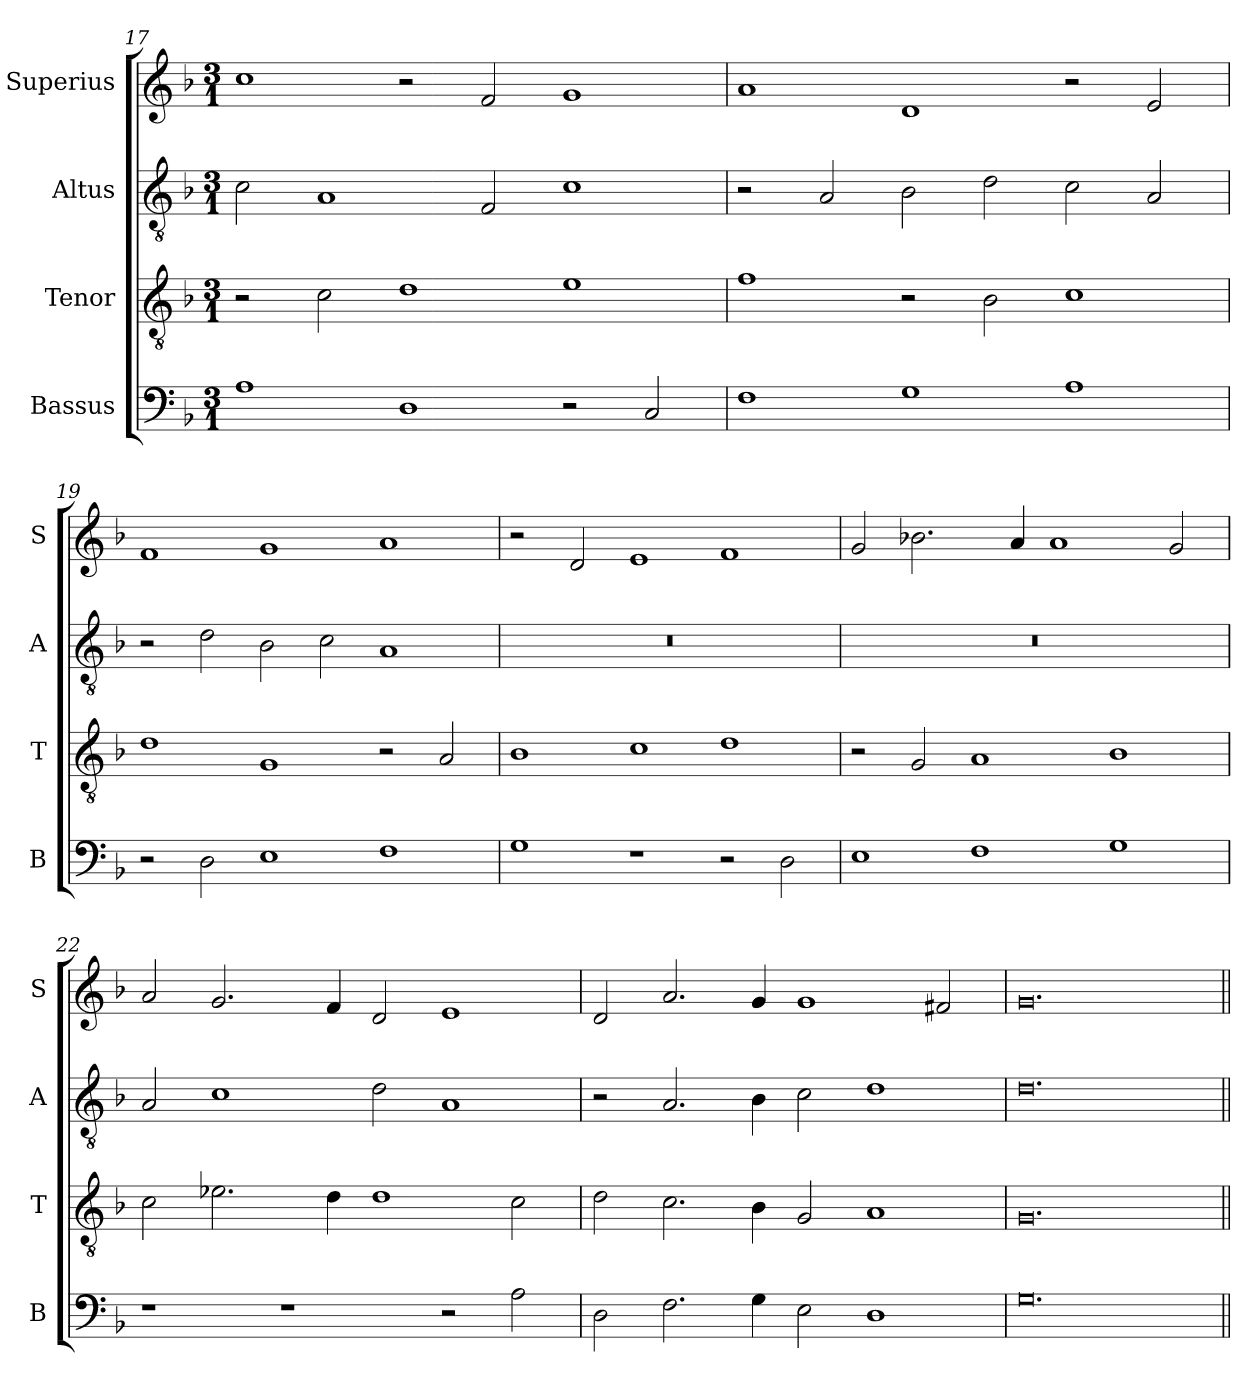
**kern	**kern	**kern	**kern
*part4	*part3	*part2	*part1
*staff4	*staff3	*staff2	*staff1
*I"Bassus	*I"Tenor	*I"Altus	*I"Superius
*I'B	*I'T	*I'A	*I'S
*clefF4	*clefGv2	*clefGv2	*clefG2
*k[b-]	*k[b-]	*k[b-]	*k[b-]
*M3/1	*M3/1	*M3/1	*M3/1
=17	=17	=17	=17
1A	2r	2c\	1cc
.	2c\	1A	.
1D	1d	.	2r
.	.	2F/	2f/
2r	1e	1c	1g
2C/	.	.	.
=18	=18	=18	=18
1F	1f	2r	1a
.	.	2A/	.
1G	2r	2B-\	1d
.	2B-\	2d\	.
1A	1c	2c\	2r
.	.	2A/	2e/
=19	=19	=19	=19
2r	1d	2r	1f
2D\	.	2d\	.
1E	1G	2B-\	1g
.	.	2c\	.
1F	2r	1A	1a
.	2A/	.	.
=20	=20	=20	=20
1G	1B-	0.r	2r
.	.	.	2d/
1r	1c	.	1e
2r	1d	.	1f
2D\	.	.	.
=21	=21	=21	=21
1E	2r	0.r	2g/
.	2G/	.	2.b-X\
1F	1A	.	.
.	.	.	4a/
.	.	.	1a
1G	1B-	.	.
.	.	.	2g/
=22	=22	=22	=22
1r	2c\	2A/	2a/
.	2.e-X\	1c	2.g/
1r	.	.	.
.	4d\	.	4f/
.	1d	2d\	2d/
2r	.	1A	1e
2A\	2c\	.	.
=23	=23	=23	=23
2D\	2d\	2r	2d/
2.F\	2.c\	2.A/	2.a/
4G\	4B-\	4B-\	4g/
2E\	2G/	2c\	1g
1D	1A	1d	.
.	.	.	2f#X/
=24	=24	=24	=24
0.G	0.G	0.d	0.g
=||	=||	=||	=||
*-	*-	*-	*-
